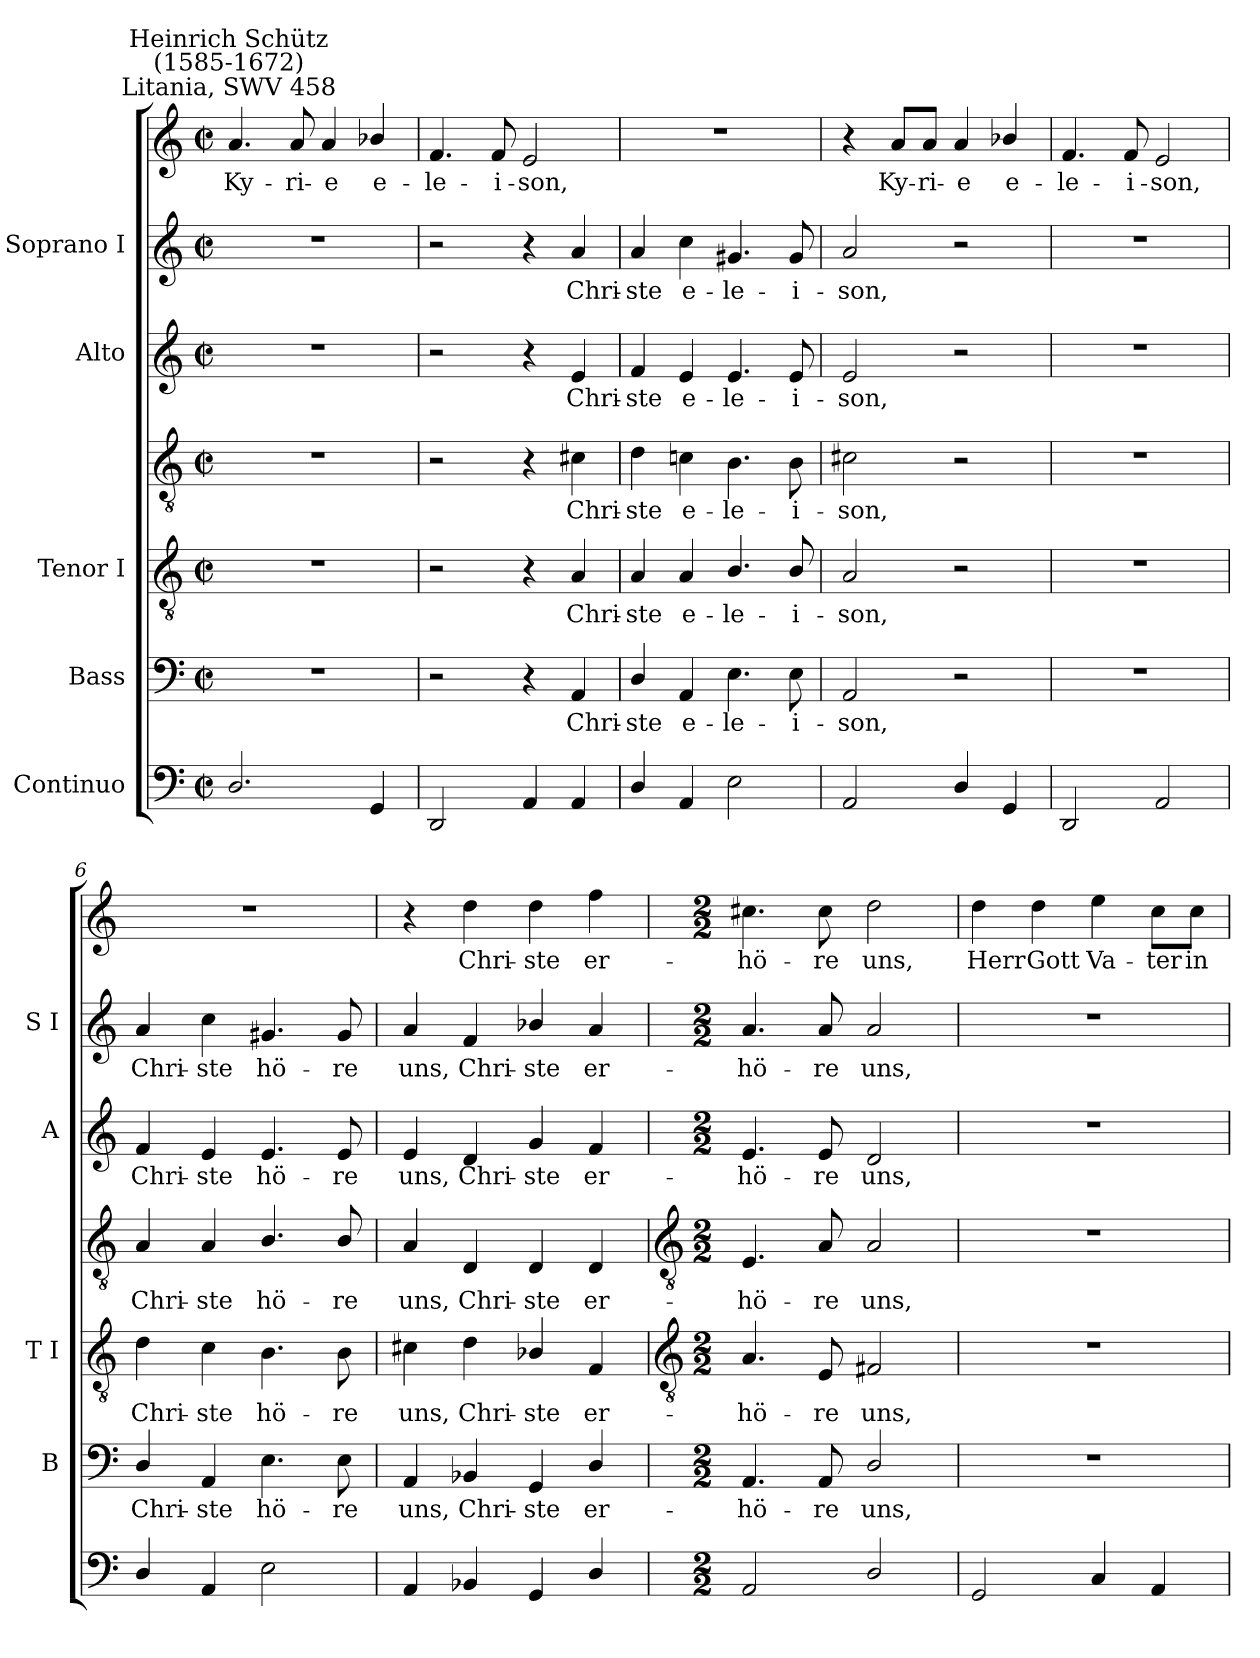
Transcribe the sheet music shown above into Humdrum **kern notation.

**kern	**kern	**text	**kern	**text	**kern	**text	**kern	**text	**kern	**text	**kern	**text
*part5	*part4	*part4	*part3	*part3	*part3	*part3	*part2	*part2	*part1	*part1	*part1	*part1
*staff7	*staff6	*staff6	*staff5	*staff5	*staff4	*staff4	*staff3	*staff3	*staff2	*staff2	*staff1	*staff1
*I"Continuo	*I"Bass	*	*I"Tenor I	*	*	*	*I"Alto	*	*I"Soprano I	*	*	*
*	*I'B	*	*I'T I	*	*	*	*I'A	*	*I'S I	*	*	*
*clefF4	*clefF4	*	*clefGv2	*	*clefGv2	*	*clefG2	*	*clefG2	*	*clefG2	*
*k[]	*k[]	*	*k[]	*	*k[]	*	*k[]	*	*k[]	*	*k[]	*
*C:	*C:	*	*C:	*	*C:	*	*C:	*	*C:	*	*C:	*
*M2/2	*M2/2	*	*M2/2	*	*M2/2	*	*M2/2	*	*M2/2	*	*M2/2	*
*met(c|)	*met(c|)	*	*met(c|)	*	*met(c|)	*	*met(c|)	*	*met(c|)	*	*met(c|)	*
=1	=1	=1	=1	=1	=1	=1	=1	=1	=1	=1	=1	=1
!	!	!	!	!	!	!	!	!	!	!	!LO:TX:a:cj:t=Litania, SWV 458	!
!	!	!	!	!	!	!	!	!	!	!	!LO:TX:a:cj:t=Heinrich Schütz\n(1585-1672)	!
!	!	!	!	!	!	!	!	!	!	!	!	!LO:LY:b
2.D/	1r	.	1r	.	1r	.	1r	.	1r	.	4.a	Ky-
!	!	!	!	!	!	!	!	!	!	!	!	!LO:LY:b
.	.	.	.	.	.	.	.	.	.	.	8a	-ri-
!	!	!	!	!	!	!	!	!	!	!	!	!LO:LY:b
.	.	.	.	.	.	.	.	.	.	.	4a	-e
!	!	!	!	!	!	!	!	!	!	!	!	!LO:LY:b
4GG	.	.	.	.	.	.	.	.	.	.	4b-X/	e-
=2	=2	=2	=2	=2	=2	=2	=2	=2	=2	=2	=2	=2
!	!	!	!	!	!	!	!	!	!	!	!	!LO:LY:b
2DD	2r	.	2r	.	2r	.	2r	.	2r	.	4.f	-le-
!	!	!	!	!	!	!	!	!	!	!	!	!LO:LY:b
.	.	.	.	.	.	.	.	.	.	.	8f	-i-
!	!	!	!	!	!	!	!	!	!	!	!	!LO:LY:b
4AA	4r	.	4r	.	4r	.	4r	.	4r	.	2e	-son,
!	!	!LO:LY:b	!	!LO:LY:b	!	!LO:LY:b	!	!LO:LY:b	!	!LO:LY:b	!	!
4AA	4AA	Chri-	4A	-Chri-	4c#X	Chri-	4e	Chri-	4a	Chri-	.	.
=3	=3	=3	=3	=3	=3	=3	=3	=3	=3	=3	=3	=3
!	!	!LO:LY:b	!	!LO:LY:b	!	!LO:LY:b	!	!LO:LY:b	!	!LO:LY:b	!	!
4D/	4D/	-ste	4A	-ste	4d	-ste	4f	-ste	4a	-ste	1r	.
!	!	!LO:LY:b	!	!LO:LY:b	!	!LO:LY:b	!	!LO:LY:b	!	!LO:LY:b	!	!
4AA	4AA	e-	4A	e-	4cn	e-	4e	e-	4cc	e-	.	.
!	!	!LO:LY:b	!	!LO:LY:b	!	!LO:LY:b	!	!LO:LY:b	!	!LO:LY:b	!	!
2E	4.E	-le-	4.B/	-le-	4.B	-le-	4.e	-le-	4.g#X	-le-	.	.
!	!	!LO:LY:b	!	!LO:LY:b	!	!LO:LY:b	!	!LO:LY:b	!	!LO:LY:b	!	!
.	8E	-i-	8B/	-i-	8B	-i-	8e	-i-	8g#	-i-	.	.
=4	=4	=4	=4	=4	=4	=4	=4	=4	=4	=4	=4	=4
!	!	!LO:LY:b	!	!LO:LY:b	!	!LO:LY:b	!	!LO:LY:b	!	!LO:LY:b	!	!
2AA	2AA	-son,	2A	son,	2c#X	-son,	2e	-son,	2a	-son,	4r	.
!	!	!	!	!	!	!	!	!	!	!	!	!LO:LY:b
.	.	.	.	.	.	.	.	.	.	.	8a/L	-Ky-
!	!	!	!	!	!	!	!	!	!	!	!	!LO:LY:b
.	.	.	.	.	.	.	.	.	.	.	8a/J	-ri-
!	!	!	!	!	!	!	!	!	!	!	!	!LO:LY:b
4D/	2r	.	2r	.	2r	.	2r	.	2r	.	4a	-e
!	!	!	!	!	!	!	!	!	!	!	!	!LO:LY:b
4GG	.	.	.	.	.	.	.	.	.	.	4b-X/	e-
=5	=5	=5	=5	=5	=5	=5	=5	=5	=5	=5	=5	=5
!	!	!	!	!	!	!	!	!	!	!	!	!LO:LY:b
2DD	1r	.	1r	.	1r	.	1r	.	1r	.	4.f	le-
!	!	!	!	!	!	!	!	!	!	!	!	!LO:LY:b
.	.	.	.	.	.	.	.	.	.	.	8f	-i-
!	!	!	!	!	!	!	!	!	!	!	!	!LO:LY:b
2AA	.	.	.	.	.	.	.	.	.	.	2e	-son,
=6	=6	=6	=6	=6	=6	=6	=6	=6	=6	=6	=6	=6
!	!	!LO:LY:b	!	!LO:LY:b	!	!LO:LY:b	!	!LO:LY:b	!	!LO:LY:b	!	!
4D/	4D/	Chri-	4d	Chri-	4A	Chri-	4f	Chri-	4a	Chri-	1r	.
!	!	!LO:LY:b	!	!LO:LY:b	!	!LO:LY:b	!	!LO:LY:b	!	!LO:LY:b	!	!
4AA	4AA	-ste	4c	-ste	4A	-ste	4e	-ste	4cc	-ste	.	.
!	!	!LO:LY:b	!	!LO:LY:b	!	!LO:LY:b	!	!LO:LY:b	!	!LO:LY:b	!	!
2E	4.E	hö-	4.B	hö-	4.B/	hö-	4.e	hö-	4.g#X	hö-	.	.
!	!	!LO:LY:b	!	!LO:LY:b	!	!LO:LY:b	!	!LO:LY:b	!	!LO:LY:b	!	!
.	8E	-re	8B	-re	8B/	-re	8e	-re	8g#	-re	.	.
=7	=7	=7	=7	=7	=7	=7	=7	=7	=7	=7	=7	=7
!	!	!LO:LY:b	!	!LO:LY:b	!	!LO:LY:b	!	!LO:LY:b	!	!LO:LY:b	!	!
4AA	4AA	uns,	4c#X	-uns,	4A	uns,	4e	uns,	4a	-uns,	4r	.
!	!	!LO:LY:b	!	!LO:LY:b	!	!LO:LY:b	!	!LO:LY:b	!	!LO:LY:b	!	!LO:LY:b
4BB-X	4BB-X	Chri-	4d	Chri-	4D	Chri-	4d	Chri-	4f	Chri-	4dd	Chri-
!	!	!LO:LY:b	!	!LO:LY:b	!	!LO:LY:b	!	!LO:LY:b	!	!LO:LY:b	!	!LO:LY:b
4GG	4GG	-ste	4B-X/	-ste	4D	-ste	4g	-ste	4b-X/	-ste	4dd	-ste
!	!	!LO:LY:b	!	!LO:LY:b	!	!LO:LY:b	!	!LO:LY:b	!	!LO:LY:b	!	!LO:LY:b
4D/	4D/	er-	4F	er-	4D	er-	4f	er-	4a	er-	4ff	er-
!!LO:LB:g=z
=8	=8	=8	=8	=8	=8	=8	=8	=8	=8	=8	=8	=8
*	*	*	*clefGv2	*	*clefGv2	*	*	*	*	*	*	*
*M2/2	*M2/2	*	*M2/2	*	*M2/2	*	*M2/2	*	*M2/2	*	*M2/2	*
!	!	!LO:LY:b	!	!LO:LY:b	!	!LO:LY:b	!	!LO:LY:b	!	!LO:LY:b	!	!LO:LY:b
2AA	4.AA	-hö-	4.A	hö-	4.E	-hö-	4.e	-hö-	4.a	hö-	4.cc#X	-hö-
!	!	!LO:LY:b	!	!LO:LY:b	!	!LO:LY:b	!	!LO:LY:b	!	!LO:LY:b	!	!LO:LY:b
.	8AA	-re	8E	-re	8A	-re	8e	-re	8a	-re	8cc#	-re
!	!	!LO:LY:b	!	!LO:LY:b	!	!LO:LY:b	!	!LO:LY:b	!	!LO:LY:b	!	!LO:LY:b
2D/	2D/	uns,	2F#X	uns,	2A	uns,	2d	uns,	2a	uns,	2dd	uns,
=9	=9	=9	=9	=9	=9	=9	=9	=9	=9	=9	=9	=9
!	!	!	!	!	!	!	!	!	!	!	!	!LO:LY:b
2GG	1r	.	1r	.	1r	.	1r	.	1r	.	4dd	Herr
!	!	!	!	!	!	!	!	!	!	!	!	!LO:LY:b
.	.	.	.	.	.	.	.	.	.	.	4dd	Gott
!	!	!	!	!	!	!	!	!	!	!	!	!LO:LY:b
4C	.	.	.	.	.	.	.	.	.	.	4ee	Va-
!	!	!	!	!	!	!	!	!	!	!	!	!LO:LY:b
4AA	.	.	.	.	.	.	.	.	.	.	8cc\L	-ter
!	!	!	!	!	!	!	!	!	!	!	!	!LO:LY:b
.	.	.	.	.	.	.	.	.	.	.	8cc\J	in
=	=	=	=	=	=	=	=	=	=	=	=	=
*-	*-	*-	*-	*-	*-	*-	*-	*-	*-	*-	*-	*-
